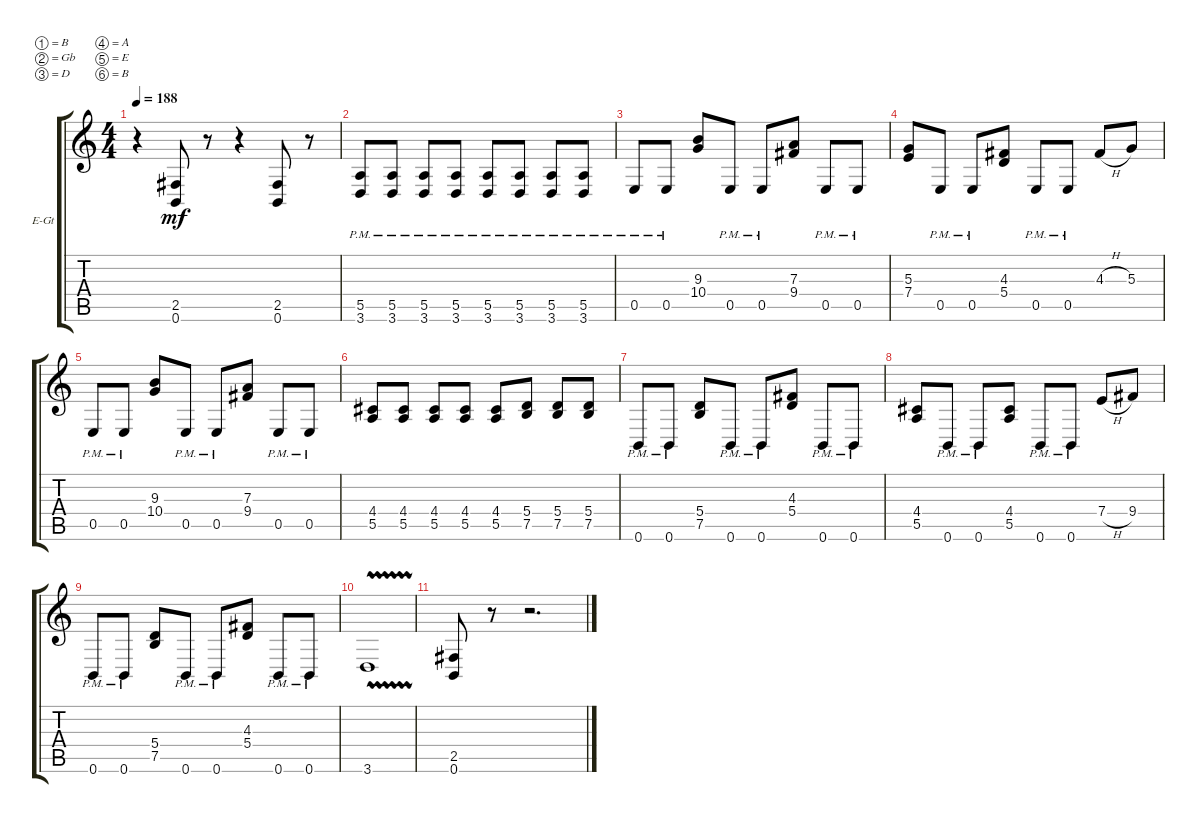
\bracketExtendMode groupsimilarinstruments
\firstSystemTrackNameOrientation horizontal
\otherSystemsTrackNameOrientation horizontal
\track ("Electric Guitar 2" "E-Gt") {instrument distortionguitar}
\staff {score tabs}
\tuning (B3 Gb3 D3 A2 E2 B1)
\ts (4 4)
\tempo 188
\clef g2
\ks c
r.4{dy mf} (0.6 2.5).8 r.8 r.4 (0.6 2.5).8 r.8 |
(3.6{pm} 5.5{pm}).8 (3.6{pm} 5.5{pm}).8 (3.6{pm} 5.5{pm}).8 (3.6{pm} 5.5{pm}).8 (3.6{pm} 5.5{pm}).8 (3.6{pm} 5.5{pm}).8 (3.6{pm} 5.5{pm}).8 (3.6{pm} 5.5{pm}).8 |
0.5{pm}.8 0.5{pm}.8 (10.4 9.3).8 0.5{pm}.8 0.5{pm}.8 (9.4 7.3).8 0.5{pm}.8 0.5{pm}.8 |
(7.4 5.3).8 0.5{pm}.8 0.5{pm}.8 (5.4 4.3).8 0.5{pm}.8 0.5{pm}.8 4.3{h}.8 5.3.8 |
0.5{pm}.8 0.5{pm}.8 (10.4 9.3).8 0.5{pm}.8 0.5{pm}.8 (9.4 7.3).8 0.5{pm}.8 0.5{pm}.8 |
(5.5 4.4).8 (5.5 4.4).8 (5.5 4.4).8 (5.5 4.4).8 (5.5 4.4).8 (7.5 5.4).8 (7.5 5.4).8 (7.5 5.4).8 |
0.6{pm}.8 0.6{pm}.8 (7.5 5.4).8 0.6{pm}.8 0.6{pm}.8 (5.4 4.3).8 0.6{pm}.8 0.6{pm}.8 |
(5.5 4.4).8 0.6{pm}.8 0.6{pm}.8 (5.5 4.4).8 0.6{pm}.8 0.6{pm}.8 7.4{h}.8 9.4.8 |
0.6{pm}.8 0.6{pm}.8 (7.5 5.4).8 0.6{pm}.8 0.6{pm}.8 (5.4 4.3).8 0.6{pm}.8 0.6{pm}.8 |
3.6{vw}.1 |
(0.6 2.5).8 r.8 r.2{d}
